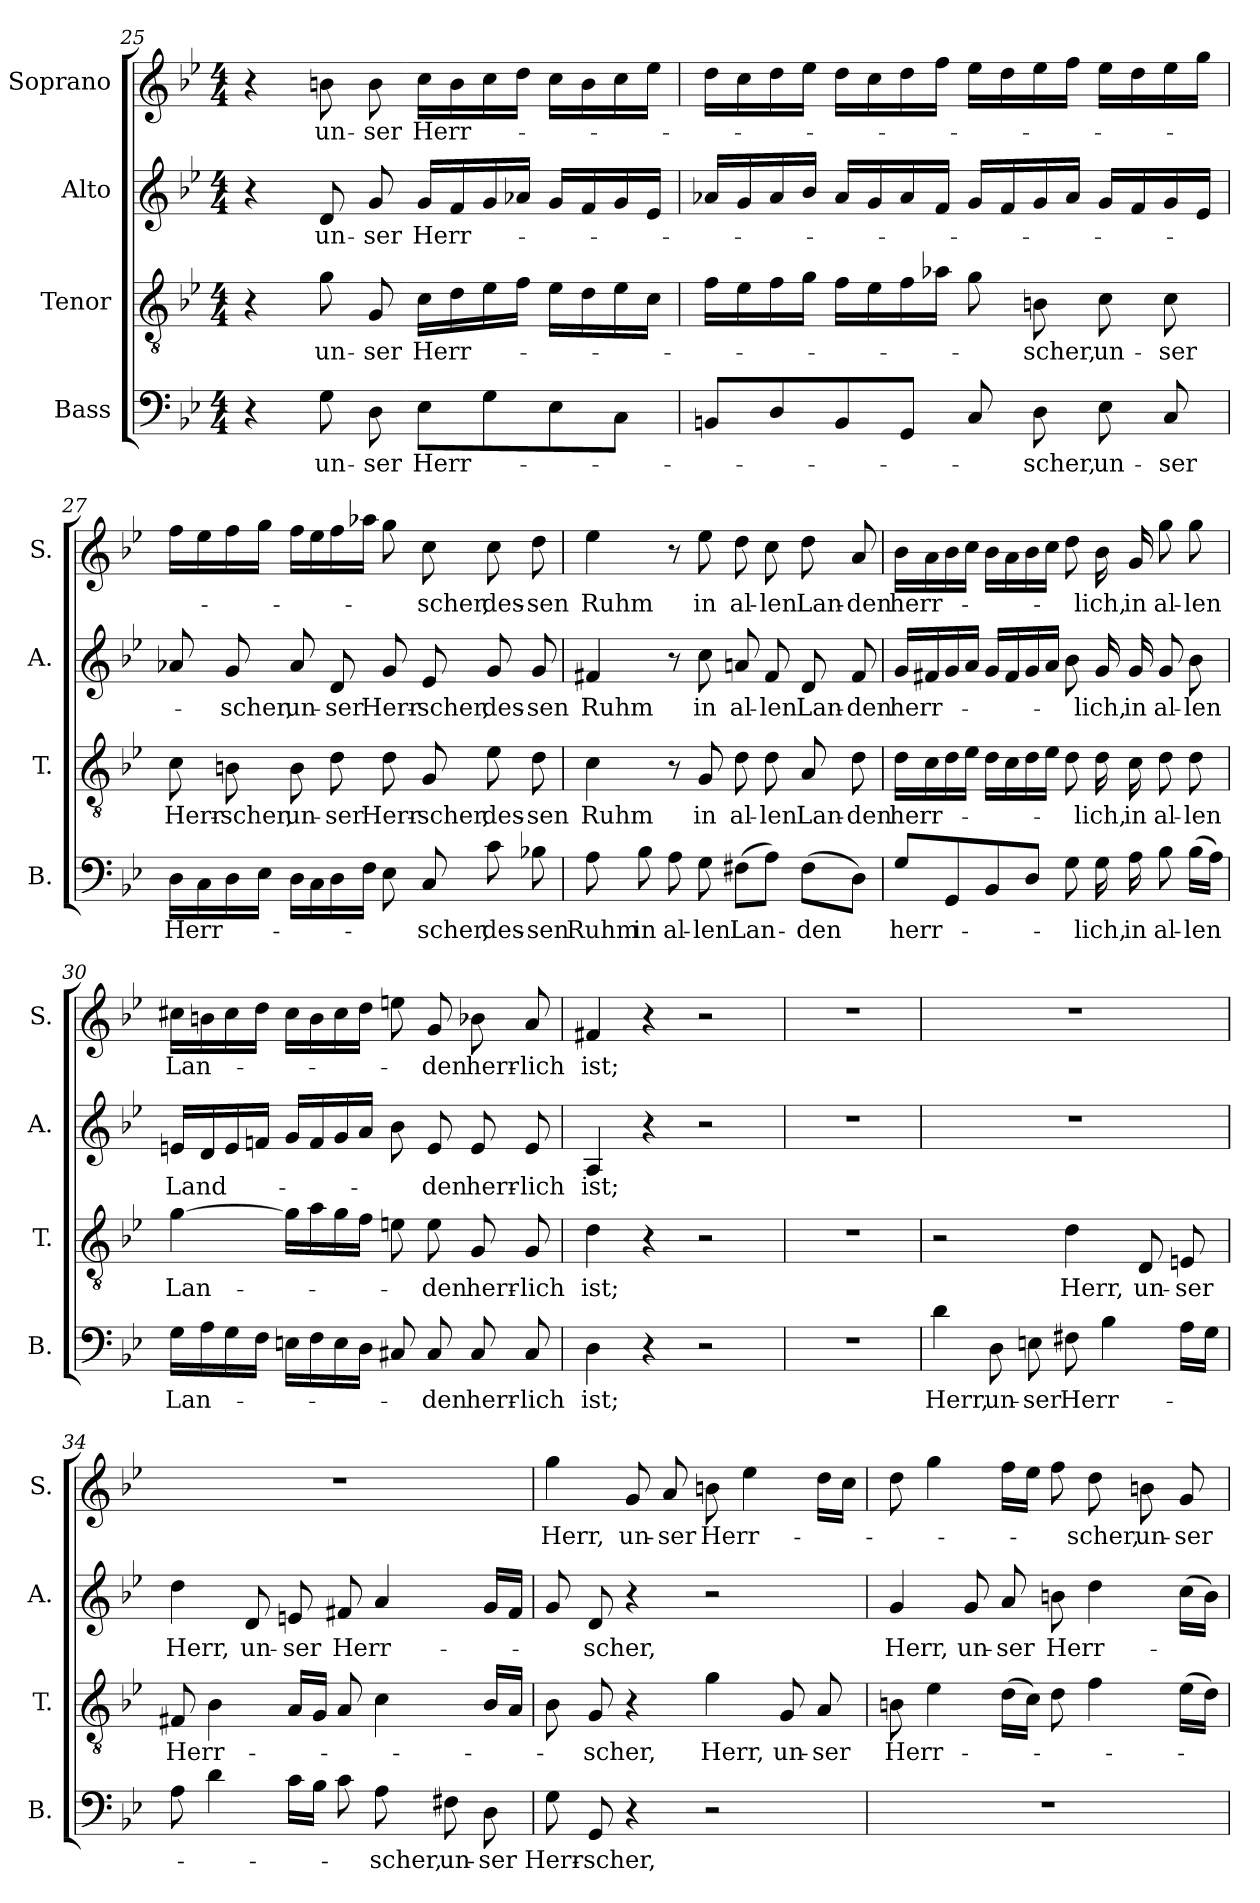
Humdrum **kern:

**kern	**text	**kern	**text	**kern	**text	**kern	**text
*part4	*part4	*part3	*part3	*part2	*part2	*part1	*part1
*staff4	*staff4	*staff3	*staff3	*staff2	*staff2	*staff1	*staff1
*I"Bass	*	*I"Tenor	*	*I"Alto	*	*I"Soprano	*
*I'B.	*	*I'T.	*	*I'A.	*	*I'S.	*
!!LO:LB:g=z
*clefF4	*	*clefGv2	*	*clefG2	*	*clefG2	*
*k[b-e-]	*	*k[b-e-]	*	*k[b-e-]	*	*k[b-e-]	*
*B-:	*	*B-:	*	*B-:	*	*B-:	*
*M4/4	*	*M4/4	*	*M4/4	*	*M4/4	*
=25	=25	=25	=25	=25	=25	=25	=25
4r	.	4r	.	4r	.	4r	.
!	!LO:LY:b	!	!LO:LY:b	!	!LO:LY:b	!	!LO:LY:b
8G\	un-	8g\	un-	8d/	un-	8bn\	un-
!	!LO:LY:b	!	!LO:LY:b	!	!LO:LY:b	!	!LO:LY:b
8D\	-ser	8G/	-ser	8g/	-ser	8b\	-ser
!	!LO:LY:b	!	!LO:LY:b	!	!LO:LY:b	!	!LO:LY:b
8E-\L	Herr-	16c\LL	Herr-	16g/LL	Herr-	16cc\LL	Herr-
.	.	16d\	.	16f/	.	16b\	.
8G\	.	16e-\	.	16g/	.	16cc\	.
.	.	16f\JJ	.	16a-X/JJ	.	16dd\JJ	.
8E-\	.	16e-\LL	.	16g/LL	.	16cc\LL	.
.	.	16d\	.	16f/	.	16b\	.
8C\J	.	16e-\	.	16g/	.	16cc\	.
.	.	16c\JJ	.	16e-/JJ	.	16ee-\JJ	.
=26	=26	=26	=26	=26	=26	=26	=26
8BBn/L	.	16f\LL	.	16a-X/LL	.	16dd\LL	.
.	.	16e-\	.	16g/	.	16cc\	.
8D/	.	16f\	.	16a-/	.	16dd\	.
.	.	16g\JJ	.	16b-/JJ	.	16ee-\JJ	.
8BB/	.	16f\LL	.	16a-/LL	.	16dd\LL	.
.	.	16e-\	.	16g/	.	16cc\	.
8GG/J	.	16f\	.	16a-/	.	16dd\	.
.	.	16a-X\JJ	.	16f/JJ	.	16ff\JJ	.
8C/	.	8g\	.	16g/LL	.	16ee-\LL	.
.	.	.	.	16f/	.	16dd\	.
!	!LO:LY:b	!	!LO:LY:b	!	!	!	!
8D\	-scher,	8Bn\	-scher,	16g/	.	16ee-\	.
.	.	.	.	16a-/JJ	.	16ff\JJ	.
!	!LO:LY:b	!	!LO:LY:b	!	!	!	!
8E-\	un-	8c\	un-	16g/LL	.	16ee-\LL	.
.	.	.	.	16f/	.	16dd\	.
!	!LO:LY:b	!	!LO:LY:b	!	!	!	!
8C/	-ser	8c\	-ser	16g/	.	16ee-\	.
.	.	.	.	16e-/JJ	.	16gg\JJ	.
!!LO:PB:g=z
=27	=27	=27	=27	=27	=27	=27	=27
!	!LO:LY:b	!	!LO:LY:b	!	!	!	!
16D\LL	Herr-	8c\	Herr-	8a-X/	.	16ff\LL	.
16C\	.	.	.	.	.	16ee-\	.
!	!	!	!LO:LY:b	!	!LO:LY:b	!	!
16D\	.	8Bn\	-scher,	8g/	-scher,	16ff\	.
16E-\JJ	.	.	.	.	.	16gg\JJ	.
!	!	!	!LO:LY:b	!	!LO:LY:b	!	!
16D\LL	.	8B\	un-	8a-/	un-	16ff\LL	.
16C\	.	.	.	.	.	16ee-\	.
!	!	!	!LO:LY:b	!	!LO:LY:b	!	!
16D\	.	8d\	-ser	8d/	-ser	16ff\	.
16F\JJ	.	.	.	.	.	16aa-X\JJ	.
!	!	!	!LO:LY:b	!	!LO:LY:b	!	!
8E-\	.	8d\	Herr-	8g/	Herr-	8gg\	.
!	!LO:LY:b	!	!LO:LY:b	!	!LO:LY:b	!	!LO:LY:b
8C/	-scher,	8G/	-scher,	8e-/	-scher,	8cc\	-scher,
!	!LO:LY:b	!	!LO:LY:b	!	!LO:LY:b	!	!LO:LY:b
8c\	des-	8e-\	des-	8g/	des-	8cc\	des-
!	!LO:LY:b	!	!LO:LY:b	!	!LO:LY:b	!	!LO:LY:b
8B-X\	-sen	8d\	-sen	8g/	-sen	8dd\	-sen
=28	=28	=28	=28	=28	=28	=28	=28
!	!LO:LY:b	!	!LO:LY:b	!	!LO:LY:b	!	!LO:LY:b
8A\	Ruhm	4c\	Ruhm	4f#X/	Ruhm	4ee-\	Ruhm
!	!LO:LY:b	!	!	!	!	!	!
8B-\	in	.	.	.	.	.	.
!	!LO:LY:b	!	!	!	!	!	!
8A\	al-	8r	.	8r	.	8r	.
!	!LO:LY:b	!	!LO:LY:b	!	!LO:LY:b	!	!LO:LY:b
8G\	-len	8G/	in	8cc\	in	8ee-\	in
!	!LO:LY:b	!	!LO:LY:b	!	!LO:LY:b	!	!LO:LY:b
(>8F#X\L	Lan-	8d\	al-	8an/	al-	8dd\	al-
!	!	!	!LO:LY:b	!	!LO:LY:b	!	!LO:LY:b
8A\J)	.	8d\	-len	8f#/	-len	8cc\	-len
!	!LO:LY:b	!	!LO:LY:b	!	!LO:LY:b	!	!LO:LY:b
(>8F#\L	-den	8A/	Lan-	8d/	Lan-	8dd\	Lan-
!	!	!	!LO:LY:b	!	!LO:LY:b	!	!LO:LY:b
8D\J)	.	8d\	-den	8f#/	-den	8a/	-den
!!LO:LB:g=z
=29	=29	=29	=29	=29	=29	=29	=29
!	!LO:LY:b	!	!LO:LY:b	!	!LO:LY:b	!	!LO:LY:b
8G/L	herr-	16d\LL	herr-	16g/LL	herr-	16b-\LL	herr-
.	.	16c\	.	16f#X/	.	16a\	.
8GG/	.	16d\	.	16g/	.	16b-\	.
.	.	16e-\JJ	.	16a/JJ	.	16cc\JJ	.
8BB-/	.	16d\LL	.	16g/LL	.	16b-\LL	.
.	.	16c\	.	16f#/	.	16a\	.
8D/J	.	16d\	.	16g/	.	16b-\	.
.	.	16e-\JJ	.	16a/JJ	.	16cc\JJ	.
8G\	.	8d\	.	8b-\	.	8dd\	.
!	!LO:LY:b	!	!LO:LY:b	!	!LO:LY:b	!	!LO:LY:b
16G\	-lich,	16d\	-lich,	16g/	-lich,	16b-\	-lich,
!	!LO:LY:b	!	!LO:LY:b	!	!LO:LY:b	!	!LO:LY:b
16A\	in	16c\	in	16g/	in	16g/	in
!	!LO:LY:b	!	!LO:LY:b	!	!LO:LY:b	!	!LO:LY:b
8B-\	al-	8d\	al-	8g/	al-	8gg\	al-
!	!LO:LY:b	!	!LO:LY:b	!	!LO:LY:b	!	!LO:LY:b
(>16B-\LL	-len	8d\	-len	8b-\	-len	8gg\	-len
16A\JJ)	.	.	.	.	.	.	.
=30	=30	=30	=30	=30	=30	=30	=30
!	!LO:LY:b	!	!LO:LY:b	!	!LO:LY:b	!	!LO:LY:b
16G\LL	Lan-	[4g\	Lan-	16en/LL	Land-	16cc#X\LL	Lan-
16A\	.	.	.	16d/	.	16bn\	.
16G\	.	.	.	16e/	.	16cc#\	.
16F\JJ	.	.	.	16fn/JJ	.	16dd\JJ	.
16En\LL	.	16g\LL]	.	16g/LL	.	16cc#\LL	.
16F\	.	16a\	.	16f/	.	16b\	.
16E\	.	16g\	.	16g/	.	16cc#\	.
16D\JJ	.	16f\JJ	.	16a/JJ	.	16dd\JJ	.
8C#X/	.	8en\	.	8b-\	.	8een\	.
!	!LO:LY:b	!	!LO:LY:b	!	!LO:LY:b	!	!LO:LY:b
8C#/	-den	8e\	-den	8e/	-den	8g/	-den
!	!LO:LY:b	!	!LO:LY:b	!	!LO:LY:b	!	!LO:LY:b
8C#/	herr-	8G/	herr-	8e/	herr-	8b-X\	herr-
!	!LO:LY:b	!	!LO:LY:b	!	!LO:LY:b	!	!LO:LY:b
8C#/	-lich	8G/	-lich	8e/	-lich	8a/	-lich
=31	=31	=31	=31	=31	=31	=31	=31
!	!LO:LY:b	!	!LO:LY:b	!	!LO:LY:b	!	!LO:LY:b
4D\	ist;	4d\	ist;	4A/	ist;	4f#X/	ist;
4r	.	4r	.	4r	.	4r	.
2r	.	2r	.	2r	.	2r	.
=32	=32	=32	=32	=32	=32	=32	=32
1r	.	1r	.	1r	.	1r	.
!!LO:LB:g=z
=33	=33	=33	=33	=33	=33	=33	=33
!	!LO:LY:b	!	!	!	!	!	!
4d\	Herr,	2r	.	1r	.	1r	.
!	!LO:LY:b	!	!	!	!	!	!
8D\	un-	.	.	.	.	.	.
!	!LO:LY:b	!	!	!	!	!	!
8En\	-ser	.	.	.	.	.	.
!	!LO:LY:b	!	!LO:LY:b	!	!	!	!
8F#X\	Herr-	4d\	Herr,	.	.	.	.
4B-\	.	.	.	.	.	.	.
!	!	!	!LO:LY:b	!	!	!	!
.	.	8D/	un-	.	.	.	.
!	!	!	!LO:LY:b	!	!	!	!
16A\LL	.	8En/	-ser	.	.	.	.
16G\JJ	.	.	.	.	.	.	.
=34	=34	=34	=34	=34	=34	=34	=34
!	!	!	!LO:LY:b	!	!LO:LY:b	!	!
8A\	.	8F#X/	Herr-	4dd\	Herr,	1r	.
4d\	.	4B-\	.	.	.	.	.
!	!	!	!	!	!LO:LY:b	!	!
.	.	.	.	8d/	un-	.	.
!	!	!	!	!	!LO:LY:b	!	!
16c\LL	.	16A/LL	.	8en/	-ser	.	.
16B-\JJ	.	16G/JJ	.	.	.	.	.
!	!	!	!	!	!LO:LY:b	!	!
8c\	.	8A/	.	8f#X/	Herr-	.	.
!	!LO:LY:b	!	!	!	!	!	!
8A\	-scher,	4c\	.	4a/	.	.	.
!	!LO:LY:b	!	!	!	!	!	!
8F#X\	un-	.	.	.	.	.	.
!	!LO:LY:b	!	!	!	!	!	!
8D\	-ser	16B-/LL	.	16g/LL	.	.	.
.	.	16A/JJ	.	16f#/JJ	.	.	.
!!LO:PB:g=z
=35	=35	=35	=35	=35	=35	=35	=35
!	!LO:LY:b	!	!	!	!	!	!LO:LY:b
8G\	Herr-	8B-\	.	8g/	.	4gg\	Herr,
!	!LO:LY:b	!	!LO:LY:b	!	!LO:LY:b	!	!
8GG/	-scher,	8G/	-scher,	8d/	-scher,	.	.
!	!	!	!	!	!	!	!LO:LY:b
4r	.	4r	.	4r	.	8g/	un-
!	!	!	!	!	!	!	!LO:LY:b
.	.	.	.	.	.	8a/	-ser
!	!	!	!LO:LY:b	!	!	!	!LO:LY:b
2r	.	4g\	Herr,	2r	.	8bn\	Herr-
.	.	.	.	.	.	4ee-\	.
!	!	!	!LO:LY:b	!	!	!	!
.	.	8G/	un-	.	.	.	.
!	!	!	!LO:LY:b	!	!	!	!
.	.	8A/	-ser	.	.	16dd\LL	.
.	.	.	.	.	.	16cc\JJ	.
=36	=36	=36	=36	=36	=36	=36	=36
!	!	!	!LO:LY:b	!	!LO:LY:b	!	!
1r	.	8Bn\	Herr-	4g/	Herr,	8dd\	.
.	.	4e-\	.	.	.	4gg\	.
!	!	!	!	!	!LO:LY:b	!	!
.	.	.	.	8g/	un-	.	.
!	!	!	!	!	!LO:LY:b	!	!
.	.	(>16d\LL	.	8a/	-ser	16ff\LL	.
.	.	16c\JJ)	.	.	.	16ee-\JJ	.
!	!	!	!	!	!LO:LY:b	!	!
.	.	8d\	.	8bn\	Herr-	8ff\	.
!	!	!	!	!	!	!	!LO:LY:b
.	.	4f\	.	4dd\	.	8dd\	-scher,
!	!	!	!	!	!	!	!LO:LY:b
.	.	.	.	.	.	8bn\	un-
!	!	!	!	!	!	!	!LO:LY:b
.	.	(>16e-\LL	.	(>16cc\LL	.	8g/	-ser
.	.	16d\JJ)	.	16b\JJ)	.	.	.
=	=	=	=	=	=	=	=
*-	*-	*-	*-	*-	*-	*-	*-
